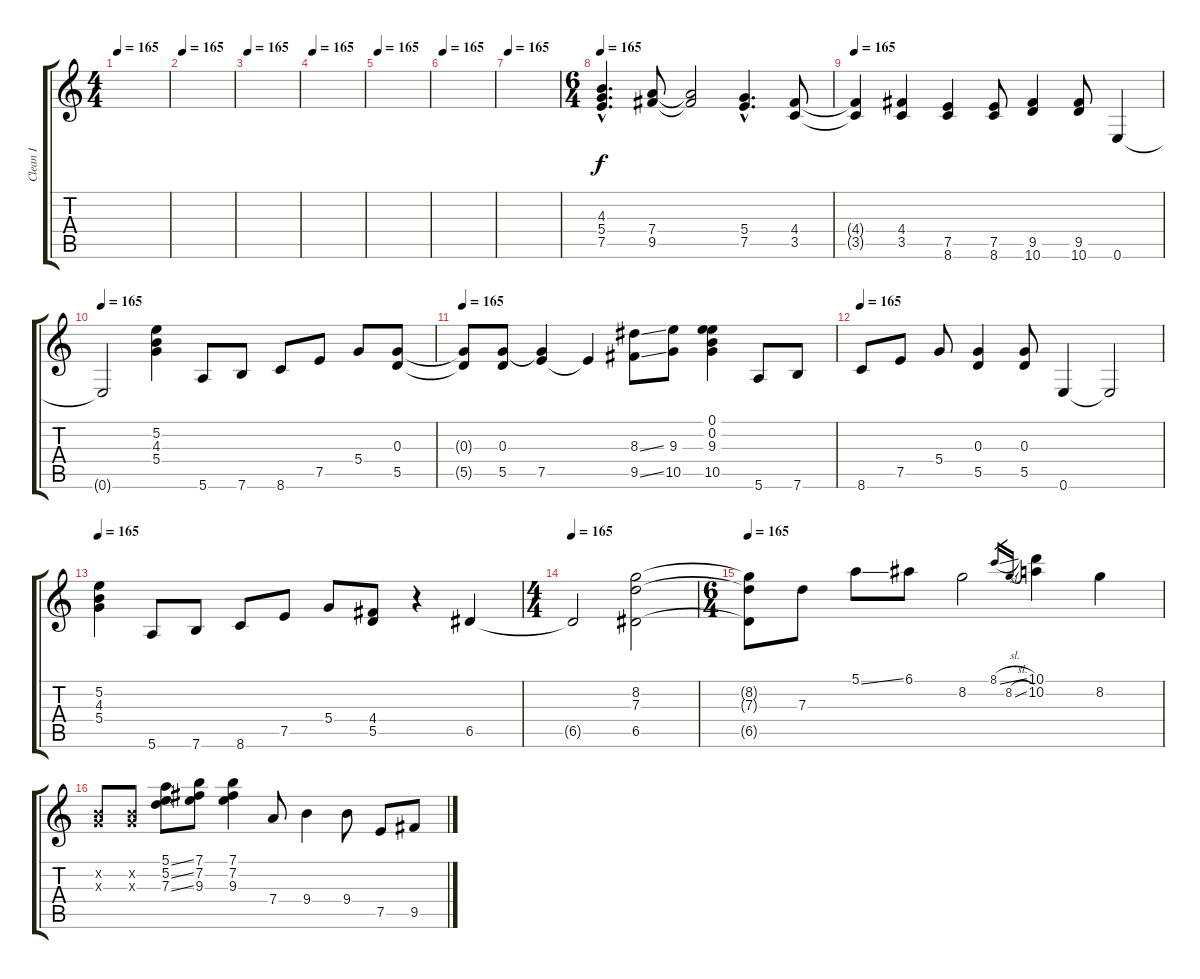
\track ("Clean I" "Clean I") {instrument electricguitarclean}
\staff {score tabs}
\tuning (E4 B3 G3 D3 A2 E2) {hide}
\ts (4 4)
\tempo 165
\clef g2
\ks c
|
\tempo 165
|
\tempo 165
|
\tempo 165
|
\tempo 165
|
\tempo 165
|
\tempo 165
|
\ts (6 4)
\tempo 165
(4.3{hac} 5.4{hac} 7.5{hac}).4{d volume 16} (7.4 9.5).8 (7.4{t} 9.5{t}).2 (5.4{hac} 7.5{hac}).4{d} (4.4 3.5).8 |
\tempo 165
(4.4{t} 3.5{t}).4 (4.4 3.5).4 (7.5 8.6).4 (7.5 8.6).8 (9.5 10.6).4 (9.5 10.6).8 0.6.4 |
\tempo 165
0.6{t}.2 (5.2 4.3 5.4).4 5.6.8 7.6.8 8.6.8 7.5.8 5.4.8 (0.3 5.5).8 |
\tempo 165
(0.3{t} 5.5{t}).8 (0.3 5.5).8 (0.3{t} 7.5).4 7.5{t}.4 (8.3{ss} 9.5{ss}).8 (9.3 10.5).8 (0.1 0.2 9.3 10.5).4 5.6.8 7.6.8 |
\tempo 165
8.6.8 7.5.8 5.4.8 (0.3 5.5).4 (0.3 5.5).8 0.6.4 0.6{t}.2 |
\tempo 165
(5.2 4.3 5.4).4 5.6.8 7.6.8 8.6.8 7.5.8 5.4.8 (4.4 5.5).8 r.4 6.5.4 |
\ts (4 4)
\tempo 165
6.5{t}.2 (8.2 7.3 6.5).2 |
\ts (6 4)
\tempo 165
(8.2{t} 7.3{t} 6.5{t}).8 7.3.8 5.1{ss}.8 6.1.8 8.2.2 8.1{sl}.16{gr} 8.2{sl}.16{gr} (10.1 10.2).4 8.2.4 |
(0.2{x} 0.3{x}).8 (0.2{x} 0.3{x}).8 (5.1{ss} 5.2{ss} 7.3{ss}).8 (7.1 7.2 9.3).8 (7.1 7.2 9.3).4 7.4.8 9.4.4 9.4.8 7.5.8 9.5.8
